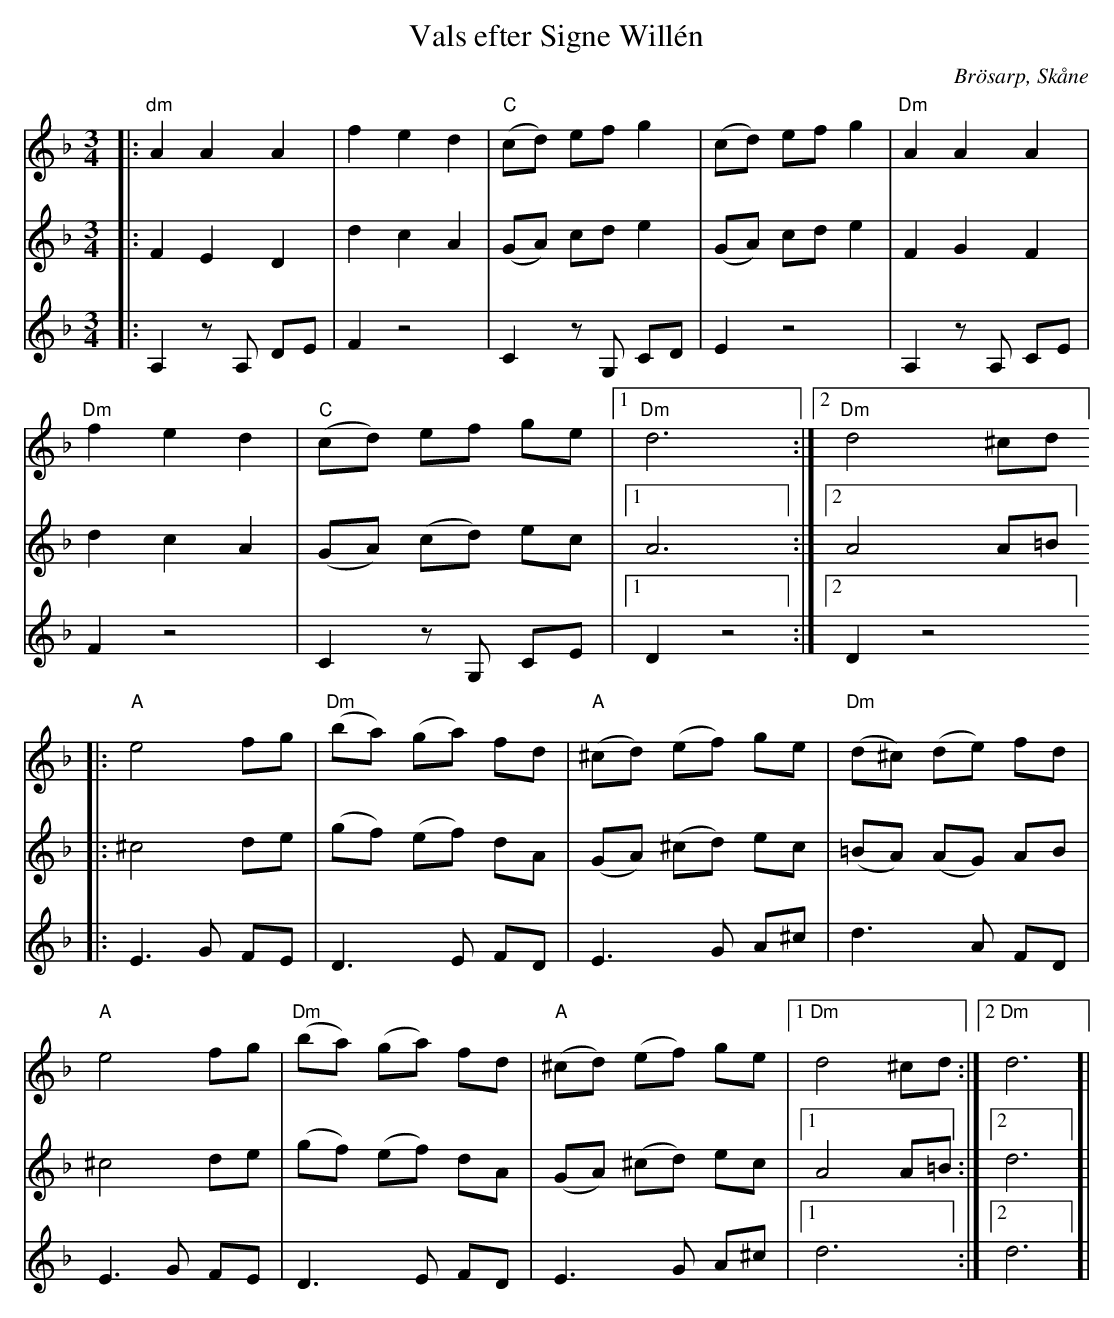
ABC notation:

X:1
T:Vals efter Signe Willén
O:Brösarp, Skåne
M:3/4
L:1/8
K:Dm
V:1
|: "dm"A2 A2 A2 | f2 e2 d2 | "C"(cd) ef g2 | (cd) ef g2 | "Dm"A2 A2 A2 |
V:2
|: F2 E2 D2 | d2 c2 A2 | (GA) cd e2 | (GA) cd e2 | F2 G2 F2 |
V:3
|: A,2 z A, DE | F2 z4 | C2 z G, CD | E2 z4  | A,2 z A, CE |
V:1
 "Dm"f2 e2 d2 | "C"(cd) ef ge |[1 "Dm"d6 :|] [2 "Dm"d4 ^cd]
V:2
d2 c2 A2 | (GA) (cd) ec |[1 A6 :|] [2 A4 A=B]
V:3
F2 z4 | C2 z G, CE |[1 D2 z4 :|] [2 D2 z4]
V:1
|: "A"e4 fg | "Dm"(ba) (ga) fd | "A"(^cd) (ef) ge | "Dm"(d^c) (de) fd |
V:2
|: ^c4 de | (gf) (ef) dA | (GA) (^cd) ec | (=BA) (AG) AB |
V:3
|: E3 G FE | D3 E FD | E3 G A^c | d3  A FD |
V:1
"A"e4 fg | "Dm"(ba) (ga) fd | "A"(^cd) (ef) ge |[1 "Dm"d4 ^cd:|][2 "Dm"d6 ]|
V:2
^c4 de | (gf) (ef) dA | (GA) (^cd) ec | [1 A4 A=B:|][2 d6]|
V:3
E3 G FE | D3 E FD | E3 G A^c |[1 d6 :|][2 d6]|
